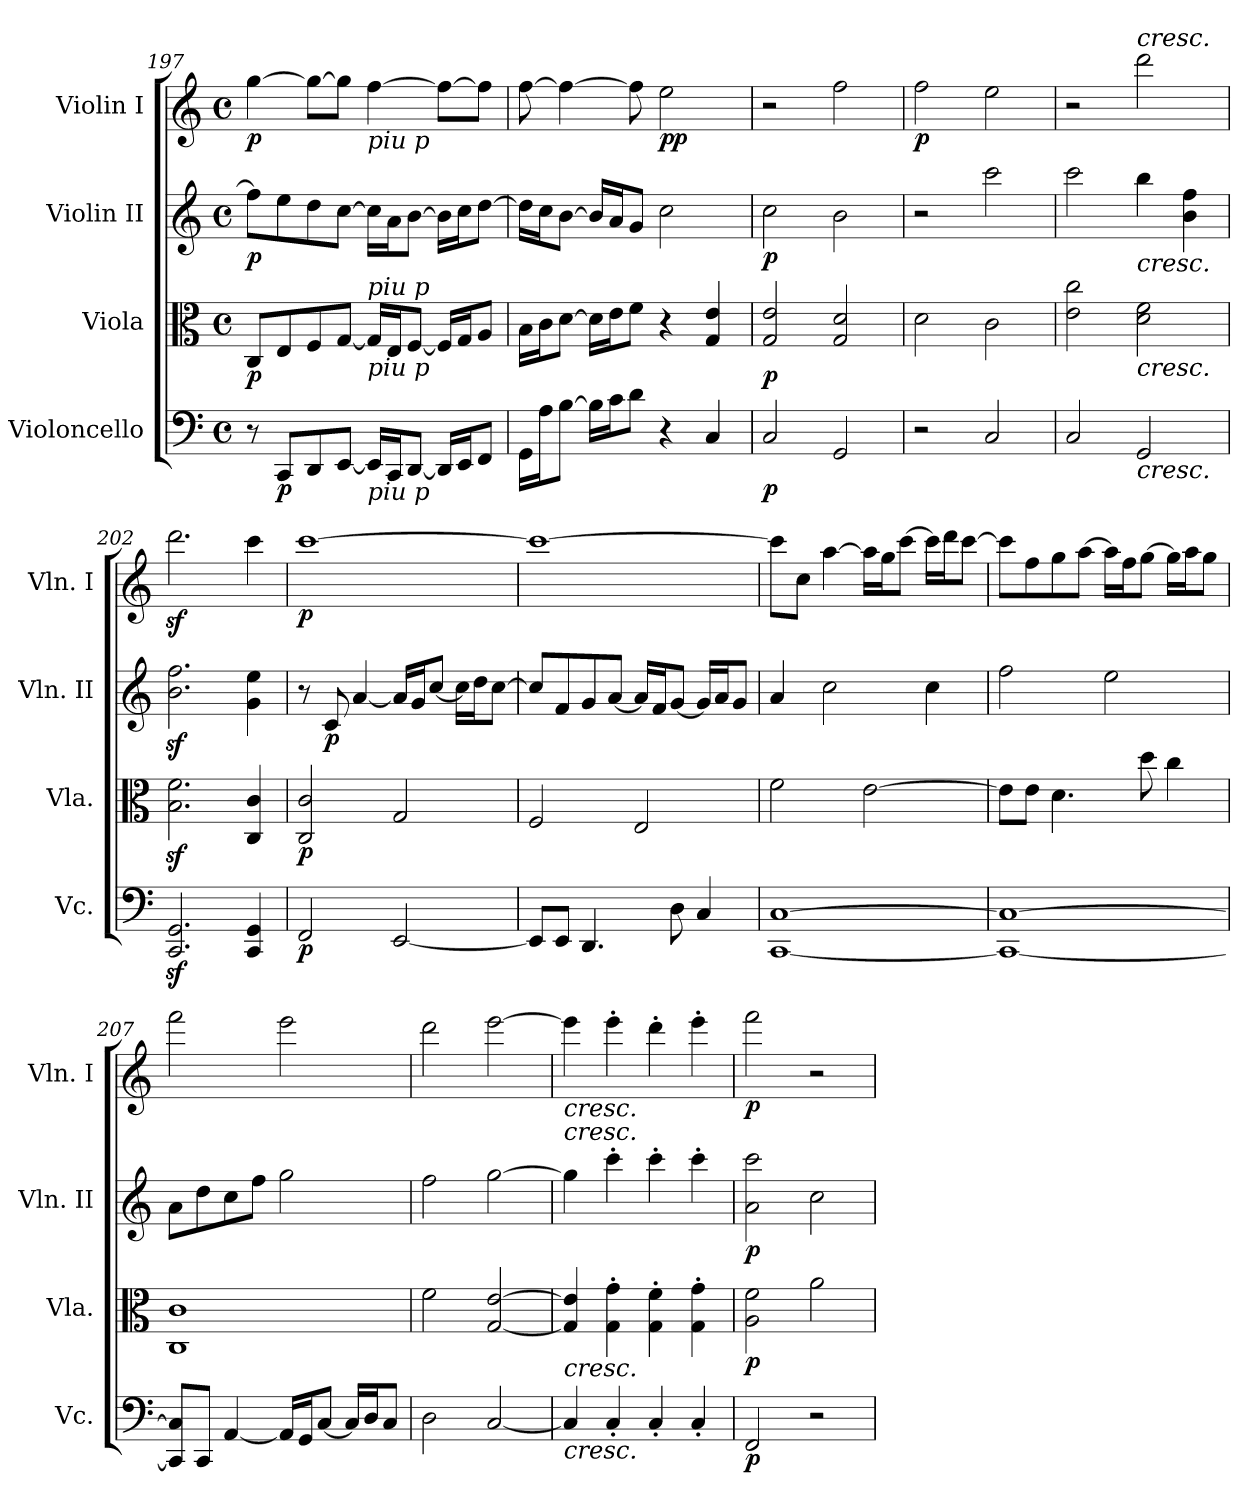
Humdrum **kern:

**kern	**dynam	**kern	**dynam	**kern	**dynam	**kern	**dynam
*part4	*part4	*part3	*part3	*part2	*part2	*part1	*part1
*staff4	*staff4	*staff3	*staff3	*staff2	*staff2	*staff1	*staff1
*I"Violoncello	*	*I"Viola	*	*I"Violin II	*	*I"Violin I	*
*I'Vc.	*	*I'Vla.	*	*I'Vln. II	*	*I'Vln. I	*
*clefF4	*	*clefC3	*	*clefG2	*	*clefG2	*
*k[]	*	*k[]	*	*k[]	*	*k[]	*
*M4/4	*	*M4/4	*	*M4/4	*	*M4/4	*
*met(c)	*	*met(c)	*	*met(c)	*	*met(c)	*
=197	=197	=197	=197	=197	=197	=197	=197
!	!	!	!LO:DY:b	!	!LO:DY:b	!	!LO:DY:b
8r	.	8C/L	p	8ff\L]	p	[4gg\	p
!	!LO:DY:b	!	!	!	!	!	!
8CC/L	p	8E/	.	8ee\	.	.	.
8DD/	.	8F/	.	8dd\	.	8gg\L_	.
[8EE/J	.	[8G/J	.	[8cc\J	.	8gg\J]	.
!	!	!	!	!	!	!LO:TX:b:i:t=piu p	!
!	!	!LO:TX:a:i:t=piu p	!	!	!	!	!
!	!	!LO:TX:b:i:t=piu p	!	!	!	!	!
!LO:TX:b:i:t=piu p	!	!	!	!	!	!	!
16EE/LL]	.	16G/LL]	.	16cc\LL]	.	[4ff\	.
16CC/J	.	16E/J	.	16a\J	.	.	.
[8DD/J	.	[8F/J	.	[8b\J	.	.	.
16DD/LL]	.	16F/LL]	.	16b\LL]	.	8ff\L_	.
16EE/J	.	16G/J	.	16cc\J	.	.	.
8FF/J	.	8A/J	.	[8dd\J	.	8ff\J]	.
=198	=198	=198	=198	=198	=198	=198	=198
16GG\LL	.	16B\LL	.	16dd\LL]	.	[8ff\	.
16A\J	.	16c\J	.	16cc\J	.	.	.
[8B\J	.	[8d\J	.	[8b\J	.	4ff\_	.
16B\LL]	.	16d\LL]	.	16b/LL]	.	.	.
16c\J	.	16e\J	.	16a/J	.	.	.
8d\J	.	8f\J	.	8g/J	.	8ff\]	.
!	!	!	!	!	!	!	!LO:DY:b
4r	.	4r	.	2cc\	.	2ee\	pp
4C/	.	4G/ 4e/	.	.	.	.	.
=199	=199	=199	=199	=199	=199	=199	=199
!	!LO:DY:b	!	!LO:DY:b	!	!LO:DY:b	!	!
2C/	p	2G/ 2e/	p	2cc\	p	2r	.
2GG/	.	2G/ 2d/	.	2b\	.	2ff\	.
=200	=200	=200	=200	=200	=200	=200	=200
!	!	!	!	!	!	!	!LO:DY:b
2r	.	2d\	.	2r	.	2ff\	p
2C/	.	2c\	.	2ccc\	.	2ee\	.
=201	=201	=201	=201	=201	=201	=201	=201
2C/	.	2e\ 2cc\	.	2ccc\	.	2r	.
!	!	!	!	!	!	!LO:TX:a:i:t=cresc.	!
!	!	!	!	!LO:TX:b:i:t=cresc.	!	!	!
!	!	!LO:TX:b:i:t=cresc.	!	!	!	!	!
!LO:TX:b:i:t=cresc.	!	!	!	!	!	!	!
2GG/	.	2d\ 2f\	.	4bb\	.	2ddd\	.
.	.	.	.	4b\ 4ff\	.	.	.
=202	=202	=202	=202	=202	=202	=202	=202
2.CC/z< 2.GG/z<	.	2.B\z< 2.f\z<	.	2.b\z< 2.ff\z<	.	2.dddz<\	.
4CC/ 4GG/	.	4C/ 4c/	.	4g\ 4ee\	.	4ccc\	.
=203	=203	=203	=203	=203	=203	=203	=203
!	!LO:DY:b	!	!LO:DY:b	!	!	!	!LO:DY:b
2FF/	p	2C/ 2c/	p	8r	.	[1ccc	p
!	!	!	!	!	!LO:DY:b	!	!
.	.	.	.	8c/	p	.	.
.	.	.	.	[4a/	.	.	.
[2EE/	.	2G/	.	16a/LL]	.	.	.
.	.	.	.	16g/J	.	.	.
.	.	.	.	[8cc/J	.	.	.
.	.	.	.	16cc\LL]	.	.	.
.	.	.	.	16dd\J	.	.	.
.	.	.	.	[8cc\J	.	.	.
=204	=204	=204	=204	=204	=204	=204	=204
8EE/L]	.	2F/	.	8cc/L]	.	1ccc_	.
8EE/J	.	.	.	8f/	.	.	.
4.DD/	.	.	.	8g/	.	.	.
.	.	.	.	[8a/J	.	.	.
.	.	2E/	.	16a/LL]	.	.	.
.	.	.	.	16f/J	.	.	.
8D\	.	.	.	[8g/J	.	.	.
4C/	.	.	.	16g/LL]	.	.	.
.	.	.	.	16a/J	.	.	.
.	.	.	.	8g/J	.	.	.
=205	=205	=205	=205	=205	=205	=205	=205
[1CC [1C	.	2f\	.	4a/	.	8ccc\L]	.
.	.	.	.	.	.	8cc\J	.
.	.	.	.	2cc\	.	[4aa\	.
.	.	[2e\	.	.	.	16aa\LL]	.
.	.	.	.	.	.	16gg\J	.
.	.	.	.	.	.	[8ccc\J	.
.	.	.	.	4cc\	.	16ccc\LL]	.
.	.	.	.	.	.	16ddd\J	.
.	.	.	.	.	.	[8ccc\J	.
=206	=206	=206	=206	=206	=206	=206	=206
1CC_ 1C_	.	8e\L]	.	2ff\	.	8ccc\L]	.
.	.	8e\J	.	.	.	8ff\	.
.	.	4.d\	.	.	.	8gg\	.
.	.	.	.	.	.	[8aa\J	.
.	.	.	.	2ee\	.	16aa\LL]	.
.	.	.	.	.	.	16ff\J	.
.	.	8dd\	.	.	.	[8gg\J	.
.	.	4cc\	.	.	.	16gg\LL]	.
.	.	.	.	.	.	16aa\J	.
.	.	.	.	.	.	8gg\J	.
=207	=207	=207	=207	=207	=207	=207	=207
8CC/] 8C/]L	.	1C 1c	.	8a\L	.	2fff\	.
8CC/J	.	.	.	8dd\	.	.	.
[4AA/	.	.	.	8cc\	.	.	.
.	.	.	.	8ff\J	.	.	.
16AA/LL]	.	.	.	2gg\	.	2eee\	.
16GG/J	.	.	.	.	.	.	.
[8C/J	.	.	.	.	.	.	.
16C/LL]	.	.	.	.	.	.	.
16D/J	.	.	.	.	.	.	.
8C/J	.	.	.	.	.	.	.
=208	=208	=208	=208	=208	=208	=208	=208
2D\	.	2f\	.	2ff\	.	2ddd\	.
[2C/	.	[2G/ [2e/	.	[2gg\	.	[2eee\	.
=209	=209	=209	=209	=209	=209	=209	=209
!	!	!	!	!	!	!LO:TX:b:i:t=cresc.	!
!	!	!	!	!LO:TX:a:i:t=cresc.	!	!	!
!	!	!LO:TX:b:i:t=cresc.	!	!	!	!	!
!LO:TX:b:i:t=cresc.	!	!	!	!	!	!	!
4C/]	.	4G/] 4e/]	.	4gg\]	.	4eee\]	.
4C'/	.	4G\' 4g\'	.	4ccc'\	.	4eee'\	.
4C'/	.	4G\' 4f\'	.	4ccc'\	.	4ddd'\	.
4C'/	.	4G\' 4g\'	.	4ccc'\	.	4eee'\	.
=210	=210	=210	=210	=210	=210	=210	=210
!	!LO:DY:b	!	!LO:DY:b	!	!LO:DY:b	!	!LO:DY:b
2FF/	p	2A\ 2f\	p	2a\ 2ccc\	p	2fff\	p
2r	.	2a\	.	2cc\	.	2r	.
=	=	=	=	=	=	=	=
*-	*-	*-	*-	*-	*-	*-	*-
